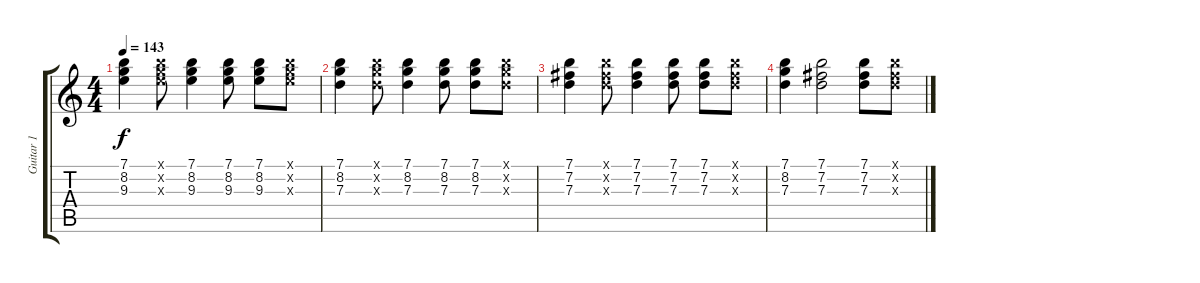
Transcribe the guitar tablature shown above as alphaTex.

\track ("Guitar 1" "Guitar 1") {instrument acousticguitarsteel}
\staff {score tabs}
\tuning (E4 B3 G3 D3 A2 E2) {hide}
\ts (4 4)
\tempo 143
\clef g2
\ks c
(7.1 8.2 9.3).4{dy f} (7.1{x} 8.2{x} 9.3{x}).8 (7.1 8.2 9.3).4 (7.1 8.2 9.3).8 (7.1 8.2 9.3).8 (7.1{x} 8.2{x} 9.3{x}).8 |
(7.1 8.2 7.3).4 (7.1{x} 8.2{x} 7.3{x}).8 (7.1 8.2 7.3).4 (7.1 8.2 7.3).8 (7.1 8.2 7.3).8 (7.1{x} 8.2{x} 7.3{x}).8 |
(7.1 7.2 7.3).4 (7.1{x} 7.2{x} 7.3{x}).8 (7.1 7.2 7.3).4 (7.1 7.2 7.3).8 (7.1 7.2 7.3).8 (7.1{x} 7.2{x} 7.3{x}).8 |
(7.1 8.2 7.3).4 (7.1 7.2 7.3).2 (7.1 7.2 7.3).8 (7.1{x} 7.2{x} 7.3{x}).8
